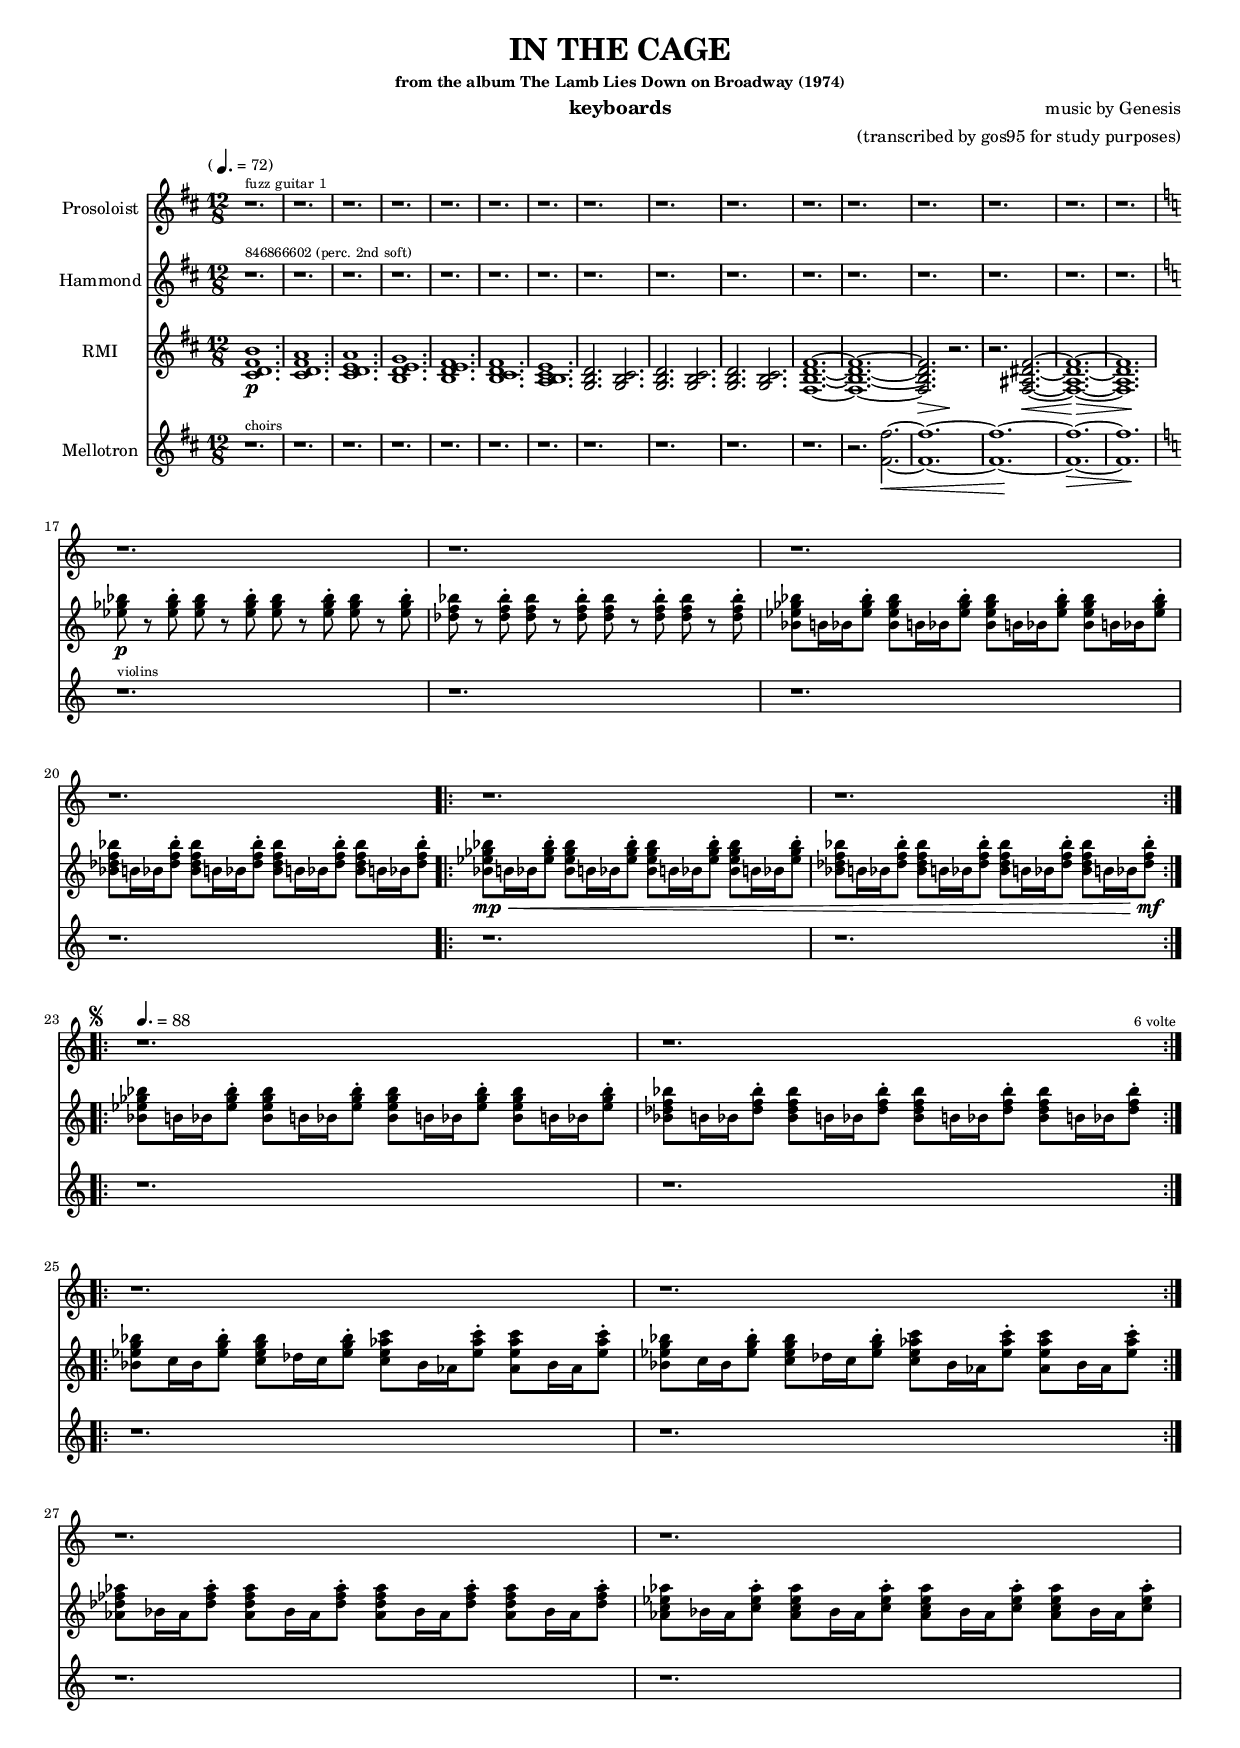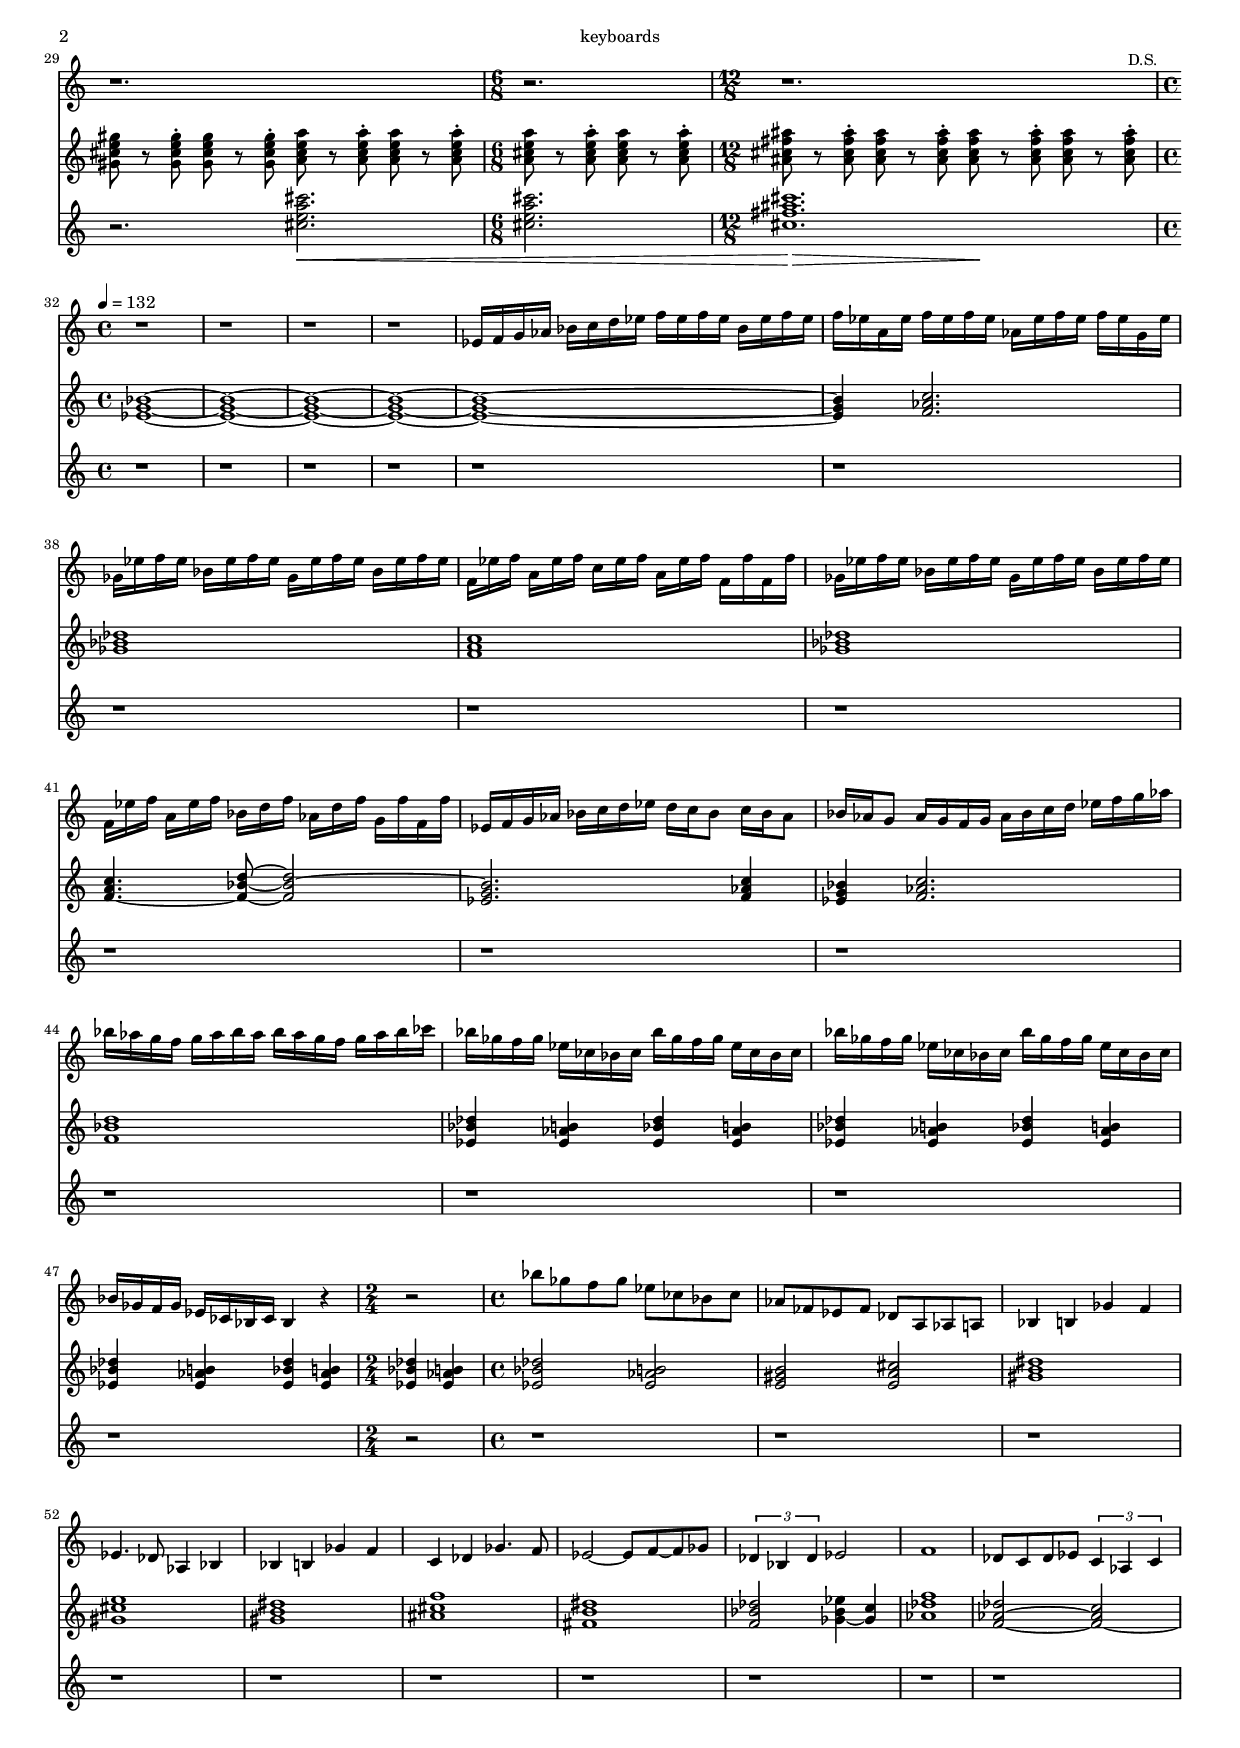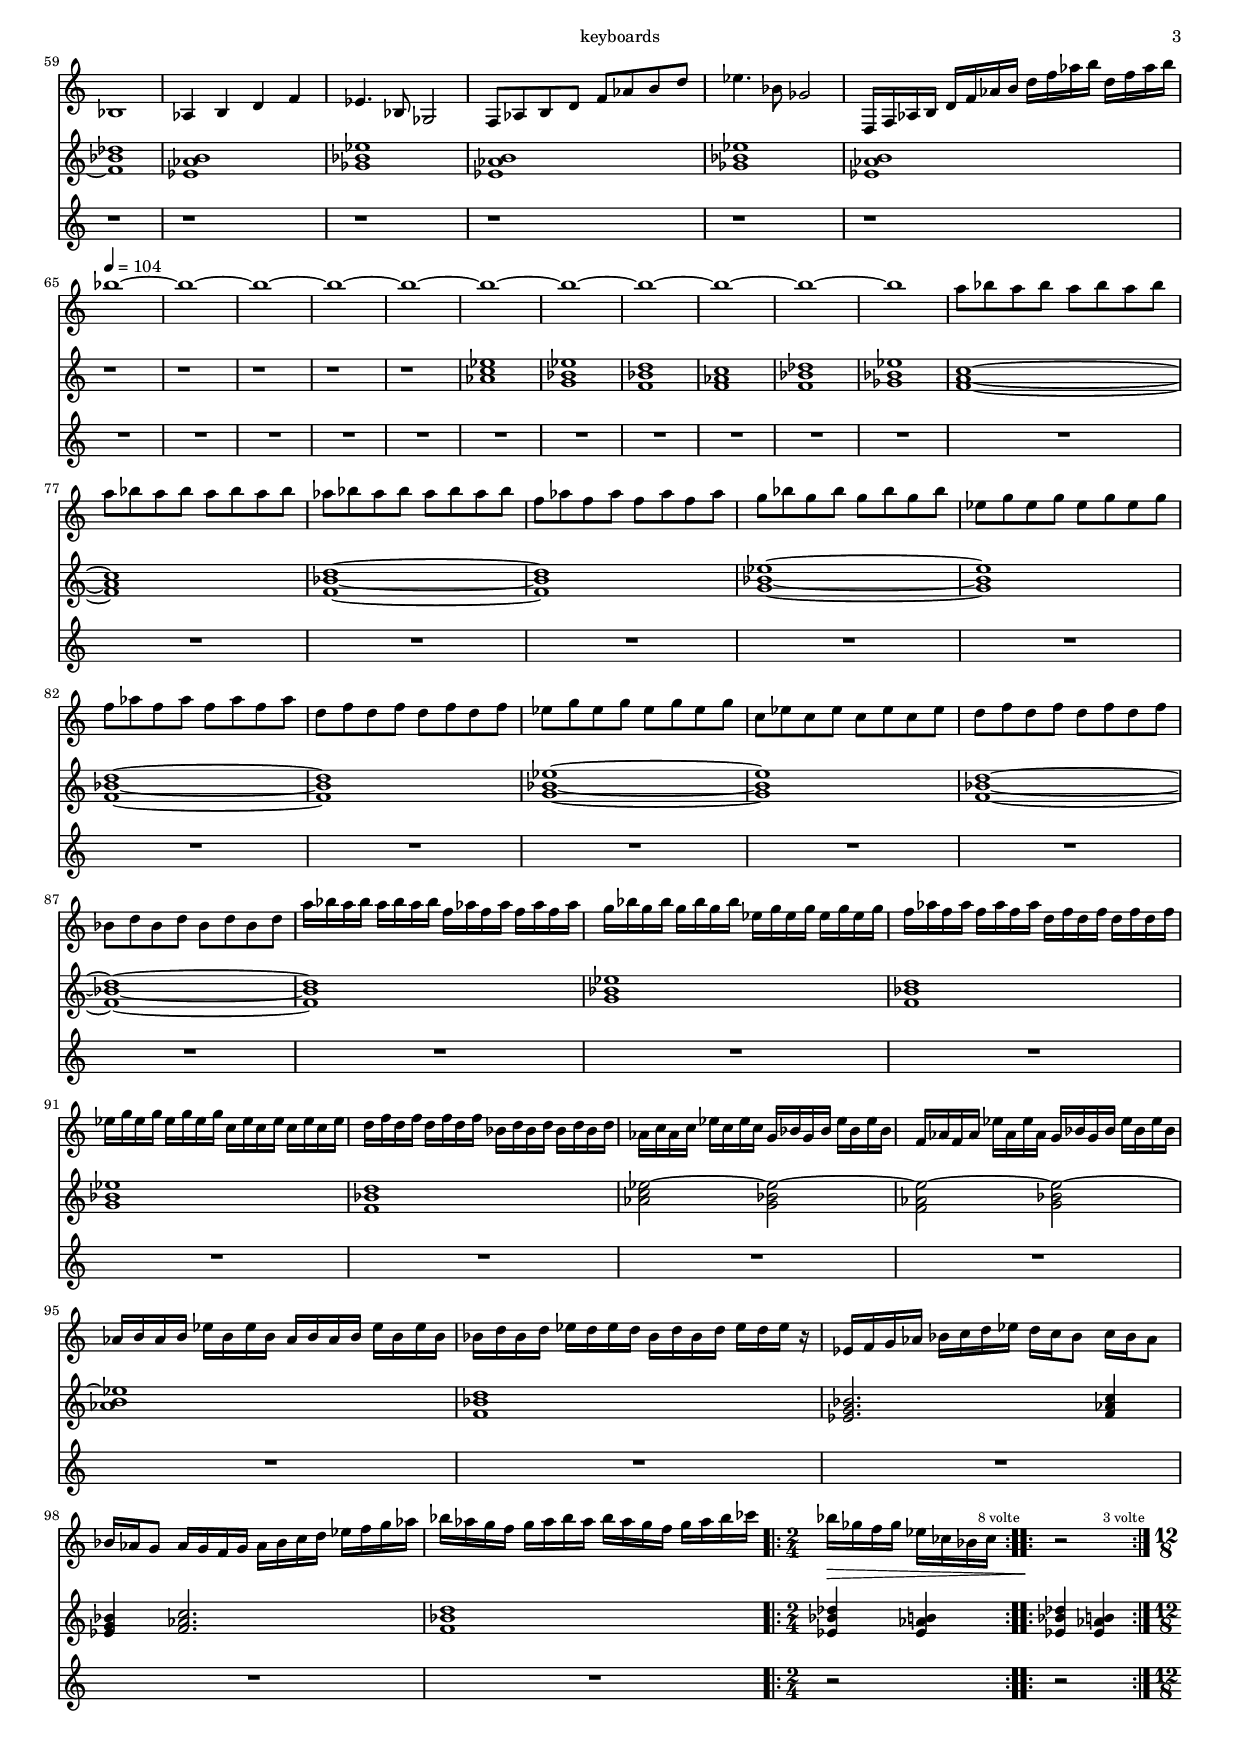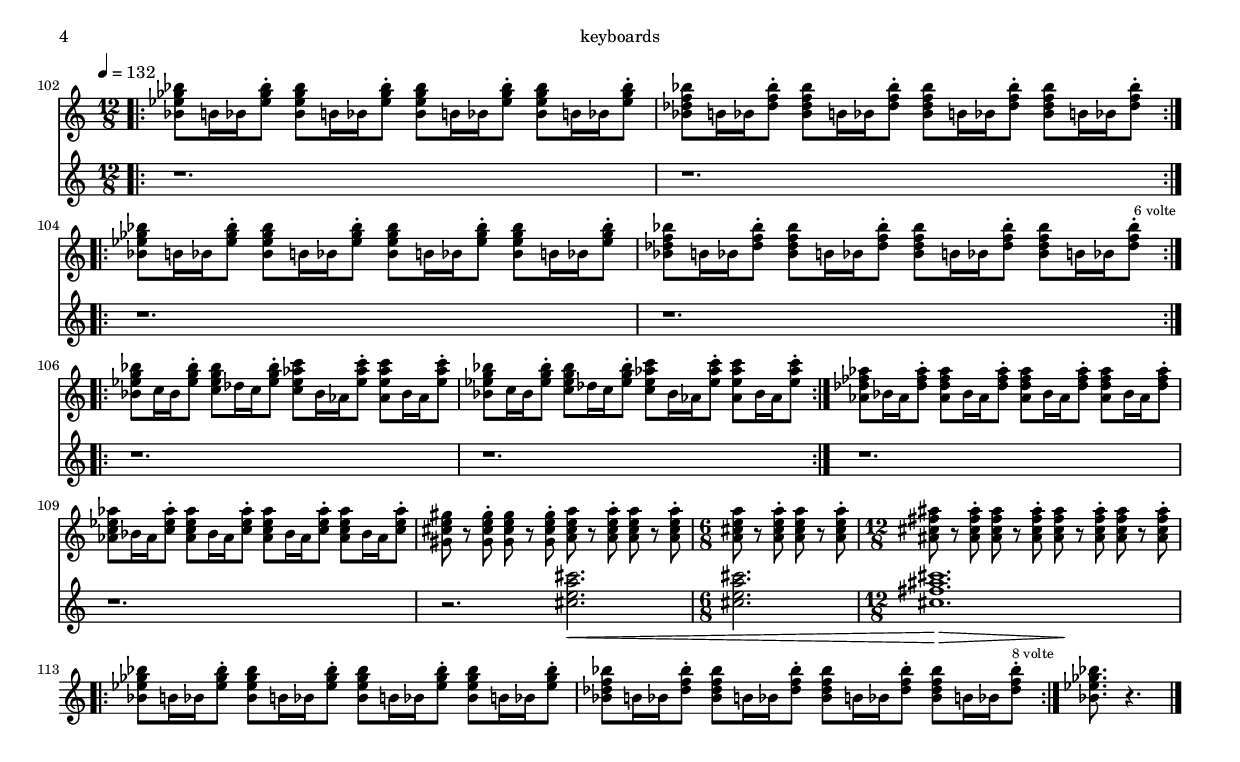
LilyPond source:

% ===========================================================================================================
% in-the-cage.ly
%  _____ _        ___            _       ___ _    _      ___   __ _____ _         ___                 _    
% |_   _| |_  ___| _ ) __ _ _ _ | |__ __/ __(_)__| |___ / _ \ / _|_   _| |_  ___ / __|___ _ _  ___ __(_)___
%   | | | ' \/ -_) _ \/ _` | ' \| / /(_-<__ \ / _` / -_) (_) |  _| | | | ' \/ -_) (_ / -_) ' \/ -_|_-< (_-<
%   |_| |_||_\___|___/\__,_|_||_|_\_\/__/___/_\__,_\___|\___/|_|   |_| |_||_\___|\___\___|_||_\___/__/_/__/
%                                                                                                          
% Copyright (c) 2018 Alessandro Fraschetti (mail: gos95@gommagomma.net)
%
% Permission is hereby granted, free of charge, to any person obtaining a copy
% of this software and associated documentation files (the "Software"), to deal
% in the Software without restriction, including without limitation the rights
% to use, copy, modify, merge, publish, distribute, sublicense, and/or sell
% copies of the Software, and to permit persons to whom the Software is
% furnished to do so, subject to the following conditions:
% 
% The above copyright notice and this permission notice shall be included in all
% copies or substantial portions of the Software.
% 
% THE SOFTWARE IS PROVIDED "AS IS", WITHOUT WARRANTY OF ANY KIND, EXPRESS OR
% IMPLIED, INCLUDING BUT NOT LIMITED TO THE WARRANTIES OF MERCHANTABILITY,
% FITNESS FOR A PARTICULAR PURPOSE AND NONINFRINGEMENT. IN NO EVENT SHALL THE
% AUTHORS OR COPYRIGHT HOLDERS BE LIABLE FOR ANY CLAIM, DAMAGES OR OTHER
% LIABILITY, WHETHER IN AN ACTION OF CONTRACT, TORT OR OTHERWISE, ARISING FROM,
% OUT OF OR IN CONNECTION WITH THE SOFTWARE OR THE USE OR OTHER DEALINGS IN THE
% SOFTWARE.
% ===========================================================================================================


\version "2.12.3"
#(ly:set-option 'delete-intermediate-files #t)
#(set-global-staff-size 15)


% ===========================================================================================================
% ------------------------------------------  S E C T I O N S  ----------------------------------------------
% ===========================================================================================================

% -----------------------------------------------------------------------------------------------------------
% --  INTRO  ------------------------------------------------------------------------------------------------
% -----------------------------------------------------------------------------------------------------------
rmiIntro = \relative c' {
    <cis d fis b>1. \p
	<cis d fis a>1.
	<cis d e a>1.
	<b d e g>1.
	<b d e fis>1.
	<b cis d fis>1.
	<a b cis e>1.
	<g b d>2.	<g b cis>2.
	<g b d>2.	<g b cis>2.
	<g b d>2.	<g b cis>2.
	<fis b d fis>1.~
	<fis b d fis>1.~ \override Hairpin.to-barline = ##f
	<fis b d fis>2. \> r2. \!
	r2. <fis ais dis fis>2.~ \<
	<fis ais dis fis>1.~ \>
	<fis ais dis fis>1. \!
	\override Hairpin.to-barline = ##t
}
mellotronIntro = \relative c' {
    r1. ^\markup { \tiny {choirs} } r1. r1. r1. r1. r1. r1. r1. r1. r1. r1. \override Hairpin.to-barline = ##f
	r2. <fis fis'>2.~ \<
	<fis fis'>1.~ <fis fis'>1.~ \! <fis fis'>1.~ \>
	<fis fis'>1. \!
	\override Hairpin.to-barline = ##t
}
% -----------------------------------------------------------------------------------------------------------
% --  PONTE INTRO  ------------------------------------------------------------------------------------------
% -----------------------------------------------------------------------------------------------------------
hammondTemaPonteIntro = \relative c'' {
    <ees ges bes>8\p r8 <ees ges bes>8\staccato
	<ees ges bes>8 r8 <ees ges bes>8\staccato
	<ees ges bes>8 r8 <ees ges bes>8\staccato
	<ees ges bes>8 r8 <ees ges bes>8\staccato

	<des f bes>8 r8 <des f bes>8\staccato
	<des f bes>8 r8 <des f bes>8\staccato
	<des f bes>8 r8 <des f bes>8\staccato
	<des f bes>8 r8 <des f bes>8\staccato
}
hammondTemaACresc = \relative c'' {
    <bes ees ges bes>8 \mp \< b16 bes16 <ees ges bes>8\staccato
	<bes ees ges bes>8 b16 bes16 <ees ges bes>8\staccato
	<bes ees ges bes>8 b16 bes16 <ees ges bes>8\staccato
	<bes ees ges bes>8 b16 bes16 <ees ges bes>8\staccato

	<bes des f bes>8 b16 bes16 <des f bes>8\staccato
	<bes des f bes>8 b16 bes16 <des f bes>8\staccato
	<bes des f bes>8 b16 bes16 <des f bes>8\staccato
	<bes des f bes>8 b16 bes16 <des f bes>8\staccato \mf
}
% -----------------------------------------------------------------------------------------------------------
% --  TEMA  -------------------------------------------------------------------------------------------------
% -----------------------------------------------------------------------------------------------------------
hammondTemaA = \relative c'' {
    <bes ees ges bes>8 b16 bes16 <ees ges bes>8\staccato
	<bes ees ges bes>8 b16 bes16 <ees ges bes>8\staccato
	<bes ees ges bes>8 b16 bes16 <ees ges bes>8\staccato
	<bes ees ges bes>8 b16 bes16 <ees ges bes>8\staccato

	<bes des f bes>8 b16 bes16 <des f bes>8\staccato
	<bes des f bes>8 b16 bes16 <des f bes>8\staccato
	<bes des f bes>8 b16 bes16 <des f bes>8\staccato
	<bes des f bes>8 b16 bes16 <des f bes>8\staccato
}
hammondTemaB = \relative c'' {
    <bes ees g bes>8 c16 bes16 <ees g bes>8\staccato
	<c ees g bes>8 des16 c16 <ees g bes>8\staccato
	<c ees aes c>8 bes16 aes16 <ees' aes c>8\staccato
	<aes, ees' aes c>8 bes16 aes16 <ees' aes c>8\staccato

    <bes ees g bes>8 c16 bes16 <ees g bes>8\staccato
	<c ees g bes>8 des16 c16 <ees g bes>8\staccato
	<c ees aes c>8 bes16 aes16 <ees' aes c>8\staccato
	<aes, ees' aes c>8 bes16 aes16 <ees' aes c>8\staccato
}
hammondTemaC = \relative c'' {
    <aes des fes aes>8 bes16 aes16 <des fes aes>8\staccato
	<aes des fes aes>8 bes16 aes16 <des fes aes>8\staccato
	<aes des fes aes>8 bes16 aes16 <des fes aes>8\staccato
	<aes des fes aes>8 bes16 aes16 <des fes aes>8\staccato

    <aes c ees aes>8 bes16 aes16 <c ees aes>8\staccato
	<aes c ees aes>8 bes16 aes16 <c ees aes>8\staccato
	<aes c ees aes>8 bes16 aes16 <c ees aes>8\staccato
	<aes c ees aes>8 bes16 aes16 <c ees aes>8\staccato
}

hammondTemaD = \relative c'' {
    <gis cis e gis>8 r8 <gis cis e gis>8\staccato
	<gis cis e gis>8 r8 <gis cis e gis>8\staccato

	<a cis e a>8 r8 <a cis e a>8\staccato
	<a cis e a>8 r8 <a cis e a>8\staccato
}
hammondTemaE = \relative c'' {
	<a cis e a>8 r8 <a cis e a>8\staccato
	<a cis e a>8 r8 <a cis e a>8\staccato
}
hammondTemaF = \relative c'' {
    <ais cis fis ais>8 r8 <ais cis fis ais>8\staccato
	<ais cis fis ais>8 r8 <ais cis fis ais>8\staccato
	<ais cis fis ais>8 r8 <ais cis fis ais>8\staccato
	<ais cis fis ais>8 r8 <ais cis fis ais>8\staccato
}
mellotronTemaD = \relative c'' {
    r2. \override Hairpin.to-barline = ##f
    <cis e a cis>2. \<
}
mellotronTemaE = \relative c'' {
	<cis e a cis>2.
}
mellotronTemaF = \relative c'' {
	<< <cis fis ais cis>1. { s4 \> s s s\! } >>
	\override Hairpin.to-barline = ##t
}
% -----------------------------------------------------------------------------------------------------------
% --  SOLO  -------------------------------------------------------------------------------------------------
% -----------------------------------------------------------------------------------------------------------
prosoloistSolo = \relative c' {
    ees16 f g aes				bes c d ees				f ees f ees					bes ees f ees
	f ees a, ees'				f ees f ees				aes, ees' f ees				f ees g, ees'
	ges, ees' f ees				bes ees f ees			ges, ees' f ees				bes ees f ees
	f,[ ees' f]		a,[ ees' f]		c[ ees f]			   a,[ ees' f]				f, f' f, f'
	ges, ees' f ees				bes ees f ees			ges, ees' f ees				bes ees f ees
	f,[ ees' f]		a,[ ees' f]		bes,[ d f]			   aes,[ d f]				g, f' f, f'

	ees, f g aes				bes c d ees				d c bes8					c16 bes aes8
	bes16 aes g8				aes16 g f g				aes bes	c d					ees f g aes
	bes aes g f					g aes bes aes			bes aes g f					g aes bes ces

	bes ges f ges				ees ces bes ces			bes' ges f ges				ees ces bes ces
	bes' ges f ges				ees ces bes ces			bes' ges f ges				ees ces bes ces
	bes ges f ges				ees ces bes ces			bes4						r4

	\time 2/4
	r2
	\time 4/4

	bes''8 ges f ges									ees ces bes ces			
	aes fes ees fes										des a aes a

	bes4 						b 						ges' 						f				
	ees4.       					    des8			aes4 						bes
	bes4 						b 						ges' 						f
	c 							des						ges4.								f8
	ees2~												ees8 f~ 					f ges
	\times 2/3 {des4 bes des}							ees2
	f1
	des8 c						des ees					\times 2/3 {c4 aes c}
	bes1

	aes4						b						d							f
	ees4.								bes8			ges2

	f8 aes						b d						f aes						b d
	ees4.								bes8			ges2

	d,16 f aes b					d f aes b				d f aes b					d, f aes b
}
prosoloistSoloB = \relative c''' {
    bes1~
	bes1~
	bes1~
	bes1~
	bes1~

	bes1~
	bes1~
	bes1~
	bes1~
	bes1~
	bes1

	a8 bes a bes			a bes a bes
	a bes a bes				a bes a bes

	aes bes aes bes			aes bes aes bes
	f aes f aes				f aes f aes

	g bes g bes				g bes g bes
	ees, g ees g			ees g ees g

	f aes f aes				f aes f aes
	d, f d f				d f d f

	ees g ees g				ees g ees g
	c, ees c ees			c ees c ees

	d f d f					d f d f
	bes, d bes d			bes d bes d


	a'16 bes a bes			a bes a bes					f aes f aes				f aes f aes
	g bes g bes				g bes g bes					ees, g ees g			ees g ees g
	f aes f aes				f aes f aes					d, f d f				d f d f
	ees g ees g				ees g ees g					c, ees c ees			c ees c ees
	d f d f					d f d f						bes, d bes d			bes d bes d

	aes c aes c				ees c ees c					g bes g bes				ees bes ees bes
	f aes f aes				ees' aes, ees' aes,			g bes g bes				ees bes ees bes
	
	aes b aes b				ees b ees b					aes b aes b				ees b ees b
	bes d bes d				ees d ees d					bes d bes d				ees d ees r


	ees, f g aes				bes c d ees				d c bes8					c16 bes aes8
	bes16 aes g8				aes16 g f g				aes bes	c d					ees f g aes
	bes aes g f					g aes bes aes			bes aes g f					g aes bes ces

	\time 2/4
	bes \> ges f ges				ees ces bes ces
	r2 \!
}
hammondSolo = \relative c' {
    <ees g bes>1~
	<ees g bes>4 <f aes c>2.
	<ges bes des>1
	<f a c>1
	<ges bes des>1
	<f a c>4.~ <f bes d>8~ <f bes d>2~

	<ees g bes>2.		<f aes c>4
	<ees g bes>4		<f aes c>2.
	<f bes d>1

	<ees bes' des>4		<ees aes b>4	<ees bes' des>4		<ees aes b>4
	<ees bes' des>4		<ees aes b>4	<ees bes' des>4		<ees aes b>4
	<ees bes' des>4		<ees aes b>4	<ees bes' des>4		<ees aes b>4

	\time 2/4
	<ees bes' des>4		<ees aes b>4
	\time 4/4

	<ees bes' des>2		<ees aes b>2
	<e gis b>2			<e a cis>2

	<gis b dis>1
	<gis cis e>1
    <gis b dis>1
	<ais cis f>1
	<fis b dis>1
	<f bes des>2		<ges bes ees>4~  <ges c>4
	<aes des f>1

	<f aes des>2~		<f aes c>2~
    <f bes des>1

	<ees aes b>1
	<ges bes ees>1

	<ees aes b>1
	<ges bes ees>1

	<ees aes b>1
}
hammondSoloB = \relative c'' {
    r1 r1 r1 r1 r1

	<aes c ees>1
	<g bes ees>1
	<f bes d>1

	<f aes c>1
	<f bes des>1
	<ges bes ees>1

	<f a c>1~
	<f a c>1

	<f bes d>1~
	<f bes d>1
	<g bes ees>1~
	<g bes ees>1

	<f bes d>1~
	<f bes d>1
	<g bes ees>1~
	<g bes ees>1

	<f bes d>1~
	<f bes d>1~


	<f bes d>1
	<g bes ees>1
    <f bes d>1
	<g bes ees>1
	<f bes d>1

	<aes c ees>2~			<g bes ees>2~
	<f aes ees'>2~			<g bes ees>2~
	<aes b ees>1
	<f bes d>1

	<ees g bes>2.		<f aes c>4
	<ees g bes>4		<f aes c>2.
	<f bes d>1

	\time 2/4
	\repeat volta 8 {
	    <ees bes' des>4		<ees aes b>4
		\override Score.RehearsalMark #'break-visibility = #begin-of-line-invisible \override Score.RehearsalMark #'self-alignment-X = #RIGHT \mark \markup { \tiny { "8 volte" } }
	}
	\repeat volta 3 {
	    <ees bes' des>4		<ees aes b>4
		\override Score.RehearsalMark #'break-visibility = #begin-of-line-invisible \override Score.RehearsalMark #'self-alignment-X = #RIGHT \mark \markup { \tiny { "3 volte" } }
	}
}
hammondPonte = \relative c' {
    <ees g bes>1~
	<ees g bes>1~
	<ees g bes>1~
	<ees g bes>1~
}
% -----------------------------------------------------------------------------------------------------------
% --  FINE  -------------------------------------------------------------------------------------------------
% -----------------------------------------------------------------------------------------------------------
hammondFine = \relative c'' {
    <bes ees ges bes>8. r4.
}


% ===========================================================================================================
% --------------------------------------------  B U I L D  --------------------------------------------------
% ===========================================================================================================
rmi = {
    \clef violin
	\time 12/8
	\key d \major

	% INTRO
	\rmiIntro

	% PONTE
	% TEMA
	% SOLO
	% TEMA
	% CODA
}
prosoloist = {
    \clef violin
	\time 12/8
	\key d \major

	% INTRO
	r1. ^\markup { \tiny {fuzz guitar 1} } r1. r1. r1. r1. r1. r1. r1. r1. r1. r1. r1. r1. r1.  r1. r1.

	\key c \major
%	\key b \major

	% PONTE
	r1. r1.
	r1. r1.
	\repeat volta 2 {
	    r1. r1.
	}

	% TEMA
	\mark \markup \small { \musicglyph #"scripts.segno" }
	\repeat volta 6 {
	    r1. r1.
	}
	\repeat volta 2 {
	    r1. r1.
	}
	r1. r1.
	r1.
	\time 6/8 r2.
	\time 12/8 r1.
	\mark \markup \small { "D.S." }

    % SOLO
	\time 4/4
	r1 r1 r1 r1
	\prosoloistSolo
	\prosoloistSoloB
	\time 12/8

	% PONTE
	% TEMA
	% CODA
}
hammond = {
    \clef violin
	\time 12/8
	\key d \major

	% INTRO
	r1. ^\markup { \tiny {846866602 (perc. 2nd soft)} } r1. r1. r1. r1. r1. r1. r1. r1. r1. r1. r1. r1. r1.  r1. r1.
	\break

	\key c \major
%	\key b \major

    % PONTE
	\hammondTemaPonteIntro
	\hammondTemaA
	\repeat volta 2 {
	    \hammondTemaACresc
	}
	\break

	% TEMA (1' parte)
	\tempo 4. = 88
	\repeat volta 6 {
	    \hammondTemaA
		\override Score.RehearsalMark #'break-visibility = #begin-of-line-invisible \override Score.RehearsalMark #'self-alignment-X = #RIGHT \mark \markup { \tiny { "6 volte" } }
	}
	\break
	% TEMA (2' parte)
	\repeat volta 2 {
	    \hammondTemaB
	}
	\hammondTemaC
	\hammondTemaD
	\time 6/8 \hammondTemaE
	\time 12/8 \hammondTemaF
	\break

    % SOLO
	\time 4/4
	\tempo 4 = 132
	\hammondPonte
	\hammondSolo
	\tempo 4 = 104
	\hammondSoloB
	\time 12/8
	\pageBreak

	% PONTE
	\tempo 4 = 132
	\repeat volta 2 {
	    \hammondTemaA
	}

	% TEMA (1' parte)
	\repeat volta 6 {
	    \hammondTemaA
		\override Score.RehearsalMark #'break-visibility = #begin-of-line-invisible \override Score.RehearsalMark #'self-alignment-X = #RIGHT \mark \markup { \tiny { "6 volte" } }
	}
	\break
	% TEMA (2' parte)
	\repeat volta 2 {
	    \hammondTemaB
	}
	\hammondTemaC
	\hammondTemaD
	\time 6/8 \hammondTemaE
	\time 12/8 \hammondTemaF
	\break

    % CODA
	\repeat volta 8 {
	    \hammondTemaA
		\override Score.RehearsalMark #'break-visibility = #begin-of-line-invisible \override Score.RehearsalMark #'self-alignment-X = #RIGHT \mark \markup { \tiny { "8 volte" } }
	}
	\hammondFine
	\bar "|."
}
mellotron = {
    \clef violin
	\time 12/8
	\key d \major

	% INTRO
	\mellotronIntro

	\key c \major
%	\key b \major

	% PONTE
	r1. ^\markup { \tiny {violins} } r1.
	r1. r1.
	\repeat volta 2 {
	    r1. r1.
	}

	% TEMA
	\repeat volta 6 {
	    r1. r1.
	}
	\repeat volta 2 {
	    r1. r1.
	}
	r1. r1.
	\mellotronTemaD
	\time 6/8 \mellotronTemaE
	\time 12/8 \mellotronTemaF

    % SOLO
	\time 4/4
	r1 r1 r1 r1
	r1 r1 r1 r1 r1 r1
	r1 r1 r1
	r1 r1 r1
	\time 2/4
	r2
	\time 4/4
	r1 r1
	r1 r1 r1 r1 r1 r1 r1 r1 r1
	r1 r1
	r1 r1
	r1

	R1*35
	r2 r2
	\time 12/8

	% PONTE
	\repeat volta 2 {
	    r1. r1.
	}

	% TEMA
	\repeat volta 6 {
	    r1. r1.
	}
	\repeat volta 2 {
	    r1. r1.
	}
	r1. r1.
	\mellotronTemaD
	\time 6/8 \mellotronTemaE
	\time 12/8 \mellotronTemaF

	% CODA
}


% ===========================================================================================================
% ---------------------------------------------  B O O K  ---------------------------------------------------
% ===========================================================================================================
\book {

    \header {
        title       = \markup {\larger "IN THE CAGE"}
        subtitle    = ""
        subsubtitle = "from the album The Lamb Lies Down on Broadway (1974)"
        instrument  = "keyboards"
        composer    = "music by Genesis"
        arranger    = "(transcribed by gos95 for study purposes)"
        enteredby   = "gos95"
        piece       = \markup { \bold "                             " \smaller { (\note #"4."#1 = 72) } }
%		copyright   = "Copyright (c) 2018 Alessandro Fraschetti (mail: gos95@gommagomma.net)"
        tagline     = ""
    }

    \score {
    <<
        \new Staff = "Prosoloist" \with { midiInstrument = #"lead 2 (sawtooth)" fontSize = #0 \override StaffSymbol #'staff-space = #(magstep -1) }
        <<
            \set Staff.instrumentName = \markup { "Prosoloist" }
            \prosoloist
        >>
		\new Staff = "Hammond" \with { midiInstrument = #"drawbar organ" }
	    <<
		    \set Staff.instrumentName = "Hammond"
	        \hammond
        >>
		\new Staff = "RMI" \with { midiInstrument = #"drawbar organ" }
	    <<
		    \set Staff.instrumentName = "RMI"
	        \rmi
        >>
		\new Staff = "Mellotron" \with { midiInstrument = #"string ensemble 1" }
	    <<
		    \set Staff.instrumentName = "Mellotron"
	        \mellotron
        >>
    >>
    \layout { \context { \override VerticalAlignment #'forced-distance = #8 } }
    \midi { \tempo 4. = 72 }
    }
}
% ===========================================================================================================
